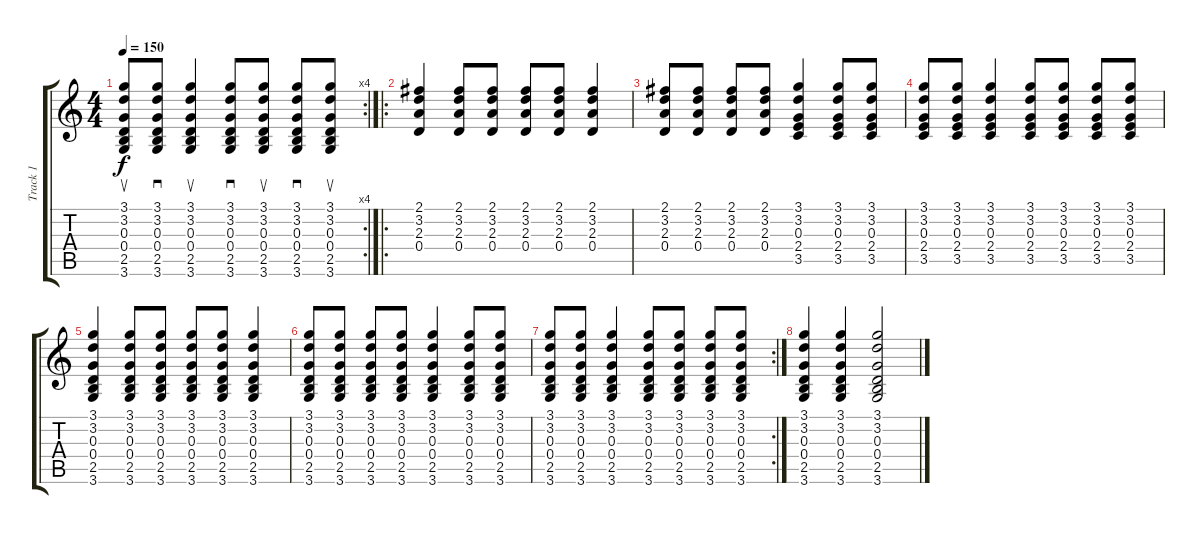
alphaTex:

\track ("Track 1" "Track 1") {instrument acousticguitarnylon}
\staff {score tabs}
\tuning (E4 B3 G3 D3 A2 E2) {hide}
\rc 4
\ts (4 4)
\tempo 150
\clef g2
\ks c
(3.1 3.2 0.3 0.4 2.5 3.6).8{su dy f} (3.1 3.2 0.3 0.4 2.5 3.6).8{sd} (3.1 3.2 0.3 0.4 2.5 3.6).4{su} (3.1 3.2 0.3 0.4 2.5 3.6).8{sd} (3.1 3.2 0.3 0.4 2.5 3.6).8{su} (3.1 3.2 0.3 0.4 2.5 3.6).8{sd} (3.1 3.2 0.3 0.4 2.5 3.6).8{su} |
\ro
(2.1 3.2 2.3 0.4).4 (2.1 3.2 2.3 0.4).8 (2.1 3.2 2.3 0.4).8 (2.1 3.2 2.3 0.4).8 (2.1 3.2 2.3 0.4).8 (2.1 3.2 2.3 0.4).4 |
(2.1 3.2 2.3 0.4).8 (2.1 3.2 2.3 0.4).8 (2.1 3.2 2.3 0.4).8 (2.1 3.2 2.3 0.4).8 (3.1 3.2 0.3 2.4 3.5).4 (3.1 3.2 0.3 2.4 3.5).8 (3.1 3.2 0.3 2.4 3.5).8 |
(3.1 3.2 0.3 2.4 3.5).8 (3.1 3.2 0.3 2.4 3.5).8 (3.1 3.2 0.3 2.4 3.5).4 (3.1 3.2 0.3 2.4 3.5).8 (3.1 3.2 0.3 2.4 3.5).8 (3.1 3.2 0.3 2.4 3.5).8 (3.1 3.2 0.3 2.4 3.5).8 |
(3.1 3.2 0.3 0.4 2.5 3.6).4 (3.1 3.2 0.3 0.4 2.5 3.6).8 (3.1 3.2 0.3 0.4 2.5 3.6).8 (3.1 3.2 0.3 0.4 2.5 3.6).8 (3.1 3.2 0.3 0.4 2.5 3.6).8 (3.1 3.2 0.3 0.4 2.5 3.6).4 |
(3.1 3.2 0.3 0.4 2.5 3.6).8 (3.1 3.2 0.3 0.4 2.5 3.6).8 (3.1 3.2 0.3 0.4 2.5 3.6).8 (3.1 3.2 0.3 0.4 2.5 3.6).8 (3.1 3.2 0.3 0.4 2.5 3.6).4 (3.1 3.2 0.3 0.4 2.5 3.6).8 (3.1 3.2 0.3 0.4 2.5 3.6).8 |
\rc 2
(3.1 3.2 0.3 0.4 2.5 3.6).8 (3.1 3.2 0.3 0.4 2.5 3.6).8 (3.1 3.2 0.3 0.4 2.5 3.6).4 (3.1 3.2 0.3 0.4 2.5 3.6).8 (3.1 3.2 0.3 0.4 2.5 3.6).8 (3.1 3.2 0.3 0.4 2.5 3.6).8 (3.1 3.2 0.3 0.4 2.5 3.6).8 |
(3.1 3.2 0.3 0.4 2.5 3.6).4 (3.1 3.2 0.3 0.4 2.5 3.6).4 (3.1 3.2 0.3 0.4 2.5 3.6).2
